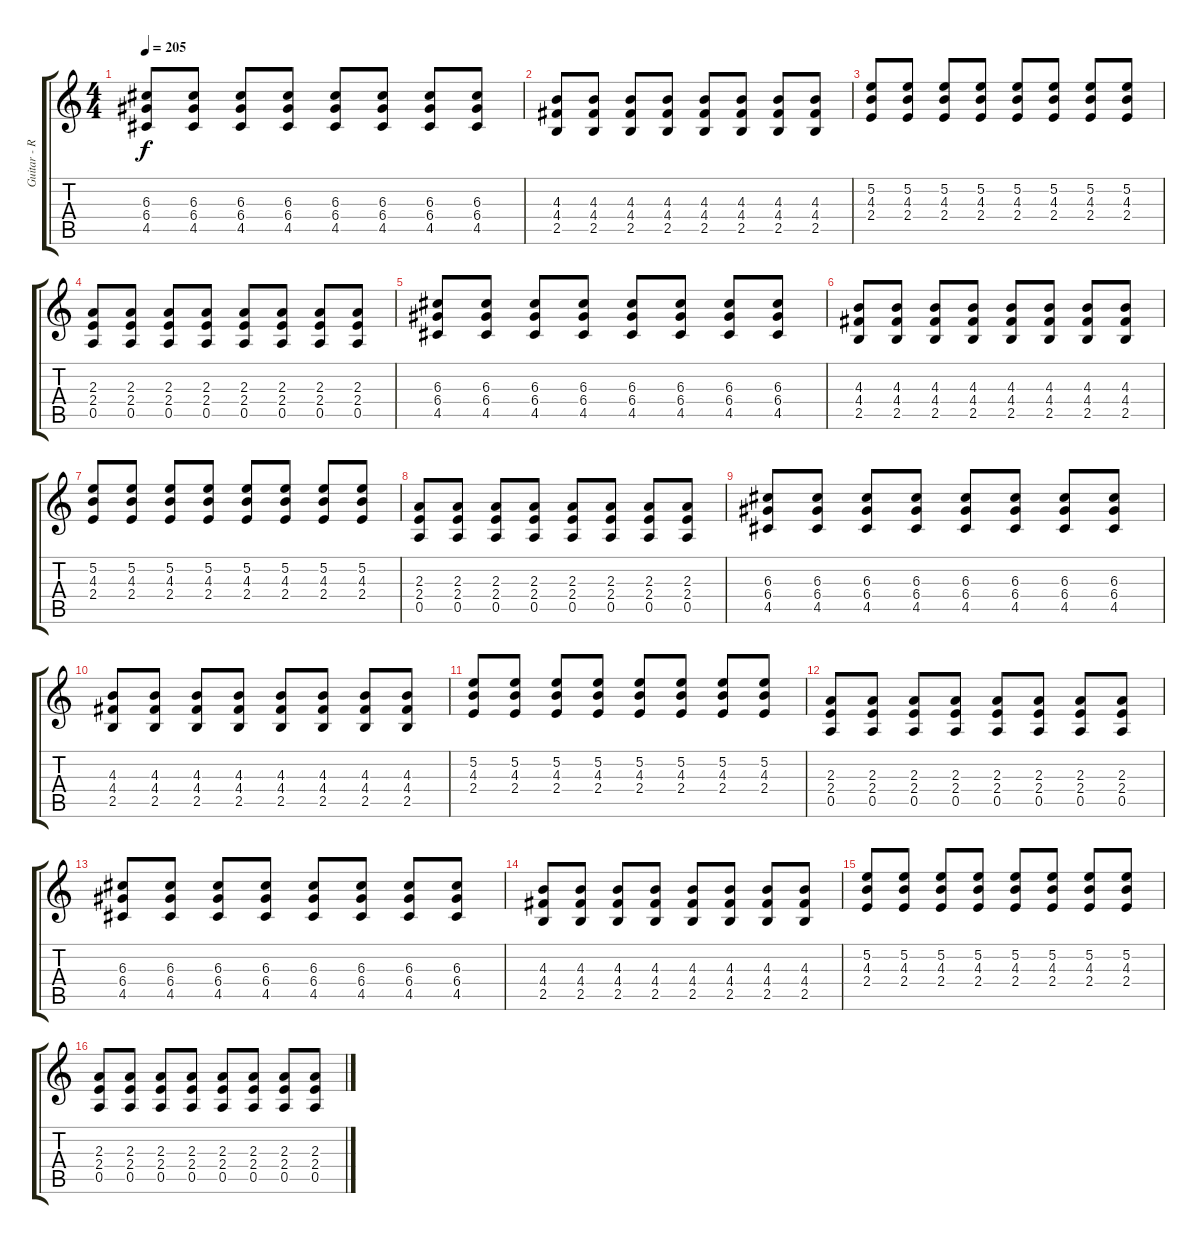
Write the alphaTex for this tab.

\track ("Guitar - Rythem" "Guitar - R") {instrument distortionguitar}
\staff {score tabs}
\tuning (E4 B3 G3 D3 A2 E2) {hide}
\ts (4 4)
\tempo 205
\clef g2
\ks c
(6.3 6.4 4.5).8{dy f} (6.3 6.4 4.5).8 (6.3 6.4 4.5).8 (6.3 6.4 4.5).8 (6.3 6.4 4.5).8 (6.3 6.4 4.5).8 (6.3 6.4 4.5).8 (6.3 6.4 4.5).8 |
(4.3 4.4 2.5).8 (4.3 4.4 2.5).8 (4.3 4.4 2.5).8 (4.3 4.4 2.5).8 (4.3 4.4 2.5).8 (4.3 4.4 2.5).8 (4.3 4.4 2.5).8 (4.3 4.4 2.5).8 |
(5.2 4.3 2.4).8 (5.2 4.3 2.4).8 (5.2 4.3 2.4).8 (5.2 4.3 2.4).8 (5.2 4.3 2.4).8 (5.2 4.3 2.4).8 (5.2 4.3 2.4).8 (5.2 4.3 2.4).8 |
(2.3 2.4 0.5).8 (2.3 2.4 0.5).8 (2.3 2.4 0.5).8 (2.3 2.4 0.5).8 (2.3 2.4 0.5).8 (2.3 2.4 0.5).8 (2.3 2.4 0.5).8 (2.3 2.4 0.5).8 |
(6.3 6.4 4.5).8 (6.3 6.4 4.5).8 (6.3 6.4 4.5).8 (6.3 6.4 4.5).8 (6.3 6.4 4.5).8 (6.3 6.4 4.5).8 (6.3 6.4 4.5).8 (6.3 6.4 4.5).8 |
(4.3 4.4 2.5).8 (4.3 4.4 2.5).8 (4.3 4.4 2.5).8 (4.3 4.4 2.5).8 (4.3 4.4 2.5).8 (4.3 4.4 2.5).8 (4.3 4.4 2.5).8 (4.3 4.4 2.5).8 |
(5.2 4.3 2.4).8 (5.2 4.3 2.4).8 (5.2 4.3 2.4).8 (5.2 4.3 2.4).8 (5.2 4.3 2.4).8 (5.2 4.3 2.4).8 (5.2 4.3 2.4).8 (5.2 4.3 2.4).8 |
(2.3 2.4 0.5).8 (2.3 2.4 0.5).8 (2.3 2.4 0.5).8 (2.3 2.4 0.5).8 (2.3 2.4 0.5).8 (2.3 2.4 0.5).8 (2.3 2.4 0.5).8 (2.3 2.4 0.5).8 |
(6.3 6.4 4.5).8 (6.3 6.4 4.5).8 (6.3 6.4 4.5).8 (6.3 6.4 4.5).8 (6.3 6.4 4.5).8 (6.3 6.4 4.5).8 (6.3 6.4 4.5).8 (6.3 6.4 4.5).8 |
(4.3 4.4 2.5).8 (4.3 4.4 2.5).8 (4.3 4.4 2.5).8 (4.3 4.4 2.5).8 (4.3 4.4 2.5).8 (4.3 4.4 2.5).8 (4.3 4.4 2.5).8 (4.3 4.4 2.5).8 |
(5.2 4.3 2.4).8 (5.2 4.3 2.4).8 (5.2 4.3 2.4).8 (5.2 4.3 2.4).8 (5.2 4.3 2.4).8 (5.2 4.3 2.4).8 (5.2 4.3 2.4).8 (5.2 4.3 2.4).8 |
(2.3 2.4 0.5).8 (2.3 2.4 0.5).8 (2.3 2.4 0.5).8 (2.3 2.4 0.5).8 (2.3 2.4 0.5).8 (2.3 2.4 0.5).8 (2.3 2.4 0.5).8 (2.3 2.4 0.5).8 |
(6.3 6.4 4.5).8 (6.3 6.4 4.5).8 (6.3 6.4 4.5).8 (6.3 6.4 4.5).8 (6.3 6.4 4.5).8 (6.3 6.4 4.5).8 (6.3 6.4 4.5).8 (6.3 6.4 4.5).8 |
(4.3 4.4 2.5).8 (4.3 4.4 2.5).8 (4.3 4.4 2.5).8 (4.3 4.4 2.5).8 (4.3 4.4 2.5).8 (4.3 4.4 2.5).8 (4.3 4.4 2.5).8 (4.3 4.4 2.5).8 |
(5.2 4.3 2.4).8 (5.2 4.3 2.4).8 (5.2 4.3 2.4).8 (5.2 4.3 2.4).8 (5.2 4.3 2.4).8 (5.2 4.3 2.4).8 (5.2 4.3 2.4).8 (5.2 4.3 2.4).8 |
(2.3 2.4 0.5).8 (2.3 2.4 0.5).8 (2.3 2.4 0.5).8 (2.3 2.4 0.5).8 (2.3 2.4 0.5).8 (2.3 2.4 0.5).8 (2.3 2.4 0.5).8 (2.3 2.4 0.5).8
